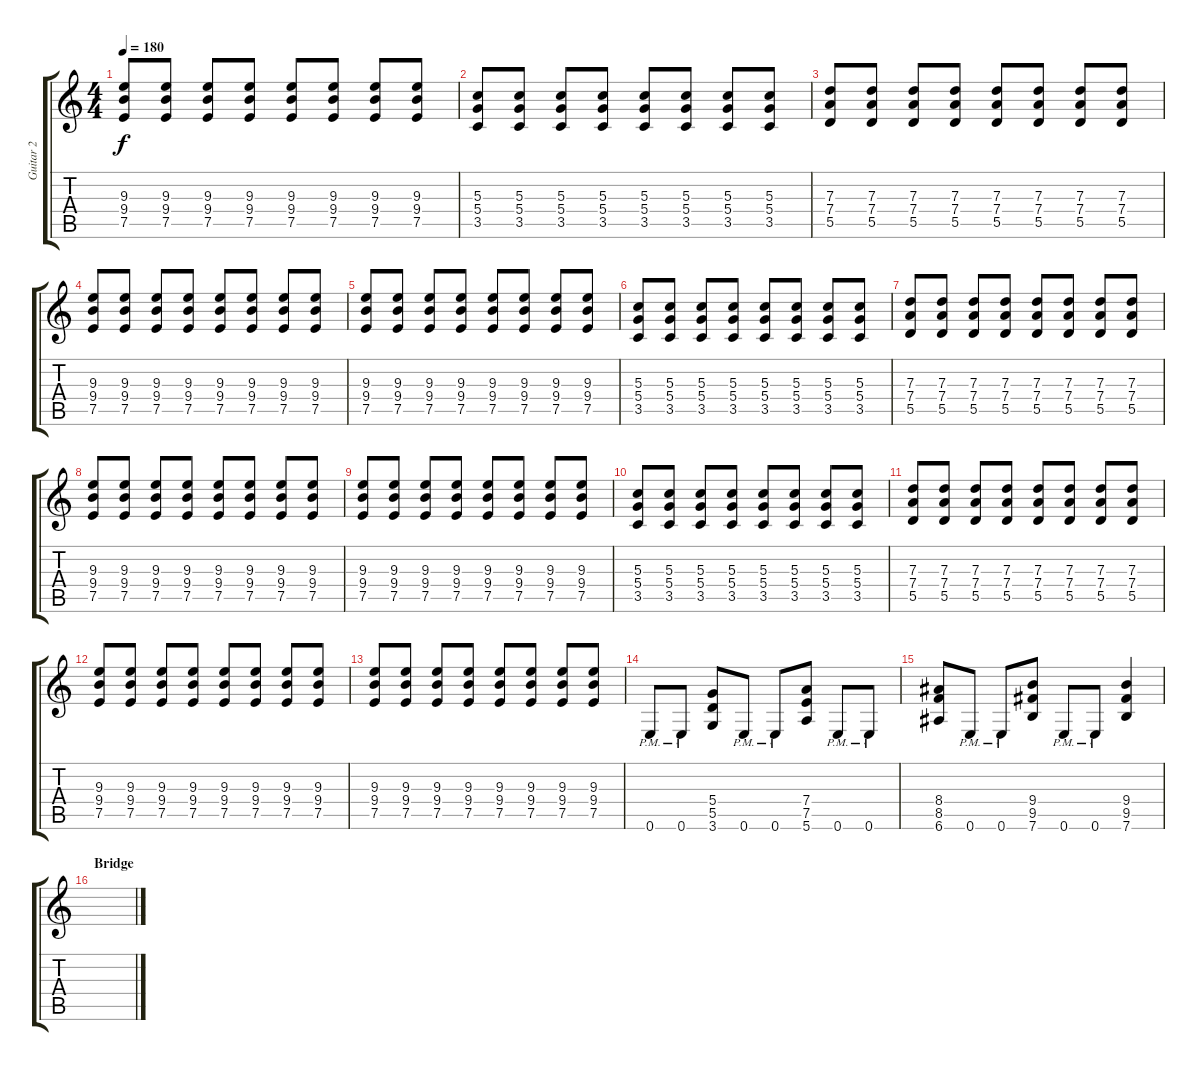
\track ("Guitar 2" "Guitar 2") {instrument overdrivenguitar}
\staff {score tabs}
\tuning (E4 B3 G3 D3 A2 E2) {hide}
\ts (4 4)
\tempo 180
\clef g2
\ks c
(9.3 9.4 7.5).8{dy f} (9.3 9.4 7.5).8 (9.3 9.4 7.5).8 (9.3 9.4 7.5).8 (9.3 9.4 7.5).8 (9.3 9.4 7.5).8 (9.3 9.4 7.5).8 (9.3 9.4 7.5).8 |
(5.3 5.4 3.5).8 (5.3 5.4 3.5).8 (5.3 5.4 3.5).8 (5.3 5.4 3.5).8 (5.3 5.4 3.5).8 (5.3 5.4 3.5).8 (5.3 5.4 3.5).8 (5.3 5.4 3.5).8 |
(7.3 7.4 5.5).8 (7.3 7.4 5.5).8 (7.3 7.4 5.5).8 (7.3 7.4 5.5).8 (7.3 7.4 5.5).8 (7.3 7.4 5.5).8 (7.3 7.4 5.5).8 (7.3 7.4 5.5).8 |
(9.3 9.4 7.5).8 (9.3 9.4 7.5).8 (9.3 9.4 7.5).8 (9.3 9.4 7.5).8 (9.3 9.4 7.5).8 (9.3 9.4 7.5).8 (9.3 9.4 7.5).8 (9.3 9.4 7.5).8 |
(9.3 9.4 7.5).8 (9.3 9.4 7.5).8 (9.3 9.4 7.5).8 (9.3 9.4 7.5).8 (9.3 9.4 7.5).8 (9.3 9.4 7.5).8 (9.3 9.4 7.5).8 (9.3 9.4 7.5).8 |
(5.3 5.4 3.5).8 (5.3 5.4 3.5).8 (5.3 5.4 3.5).8 (5.3 5.4 3.5).8 (5.3 5.4 3.5).8 (5.3 5.4 3.5).8 (5.3 5.4 3.5).8 (5.3 5.4 3.5).8 |
(7.3 7.4 5.5).8 (7.3 7.4 5.5).8 (7.3 7.4 5.5).8 (7.3 7.4 5.5).8 (7.3 7.4 5.5).8 (7.3 7.4 5.5).8 (7.3 7.4 5.5).8 (7.3 7.4 5.5).8 |
(9.3 9.4 7.5).8 (9.3 9.4 7.5).8 (9.3 9.4 7.5).8 (9.3 9.4 7.5).8 (9.3 9.4 7.5).8 (9.3 9.4 7.5).8 (9.3 9.4 7.5).8 (9.3 9.4 7.5).8 |
(9.3 9.4 7.5).8 (9.3 9.4 7.5).8 (9.3 9.4 7.5).8 (9.3 9.4 7.5).8 (9.3 9.4 7.5).8 (9.3 9.4 7.5).8 (9.3 9.4 7.5).8 (9.3 9.4 7.5).8 |
(5.3 5.4 3.5).8 (5.3 5.4 3.5).8 (5.3 5.4 3.5).8 (5.3 5.4 3.5).8 (5.3 5.4 3.5).8 (5.3 5.4 3.5).8 (5.3 5.4 3.5).8 (5.3 5.4 3.5).8 |
(7.3 7.4 5.5).8 (7.3 7.4 5.5).8 (7.3 7.4 5.5).8 (7.3 7.4 5.5).8 (7.3 7.4 5.5).8 (7.3 7.4 5.5).8 (7.3 7.4 5.5).8 (7.3 7.4 5.5).8 |
(9.3 9.4 7.5).8 (9.3 9.4 7.5).8 (9.3 9.4 7.5).8 (9.3 9.4 7.5).8 (9.3 9.4 7.5).8 (9.3 9.4 7.5).8 (9.3 9.4 7.5).8 (9.3 9.4 7.5).8 |
(9.3 9.4 7.5).8 (9.3 9.4 7.5).8 (9.3 9.4 7.5).8 (9.3 9.4 7.5).8 (9.3 9.4 7.5).8 (9.3 9.4 7.5).8 (9.3 9.4 7.5).8 (9.3 9.4 7.5).8 |
0.6{pm}.8 0.6{pm}.8 (5.4 5.5 3.6).8 0.6{pm}.8 0.6{pm}.8 (7.4 7.5 5.6).8 0.6{pm}.8 0.6{pm}.8 |
(8.4 8.5 6.6).8 0.6{pm}.8 0.6{pm}.8 (9.4 9.5 7.6).8 0.6{pm}.8 0.6{pm}.8 (9.4 9.5 7.6).4 |
\section ("" "Bridge")
